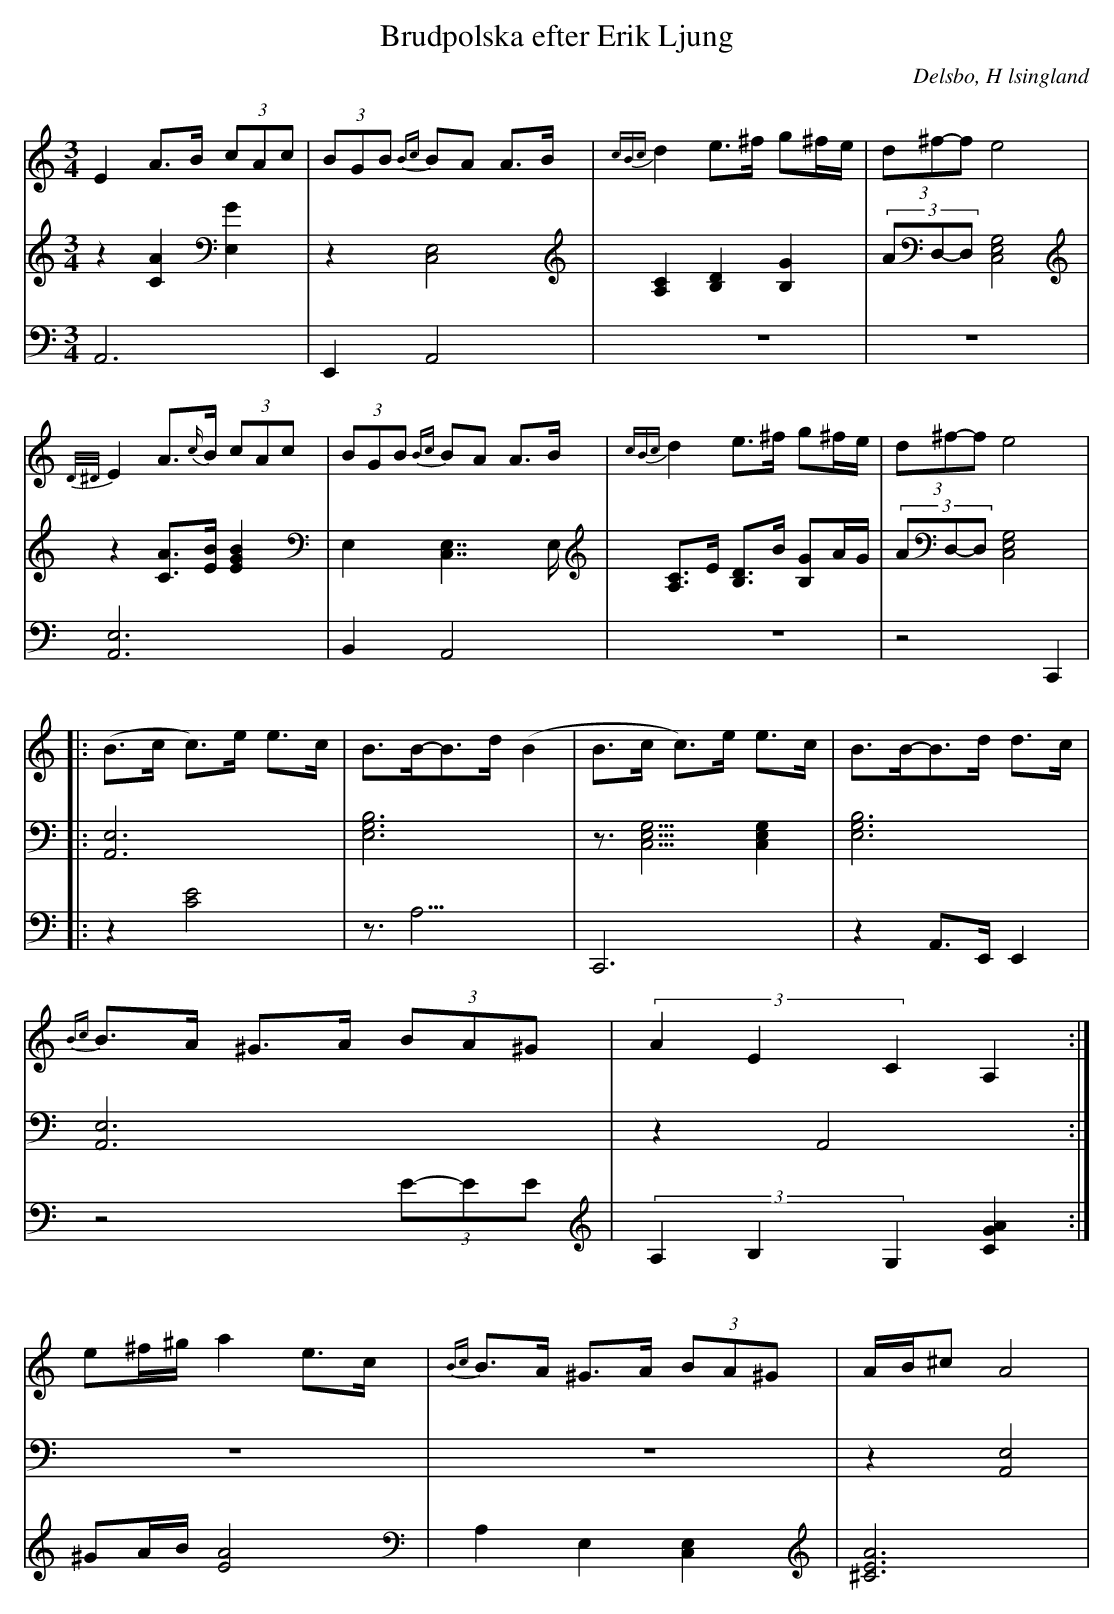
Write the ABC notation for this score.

X:1
T: Brudpolska efter Erik Ljung
Q: 105
O: Delsbo, H lsingland
M: 3/4
L: 1/8
K: Am
V:1
V:2
V:3 =Merge
V:1
E2 A>B (3cAc| (3BGB {Bc}BA A>B|{cBc}d2 e>^f g^f/e/|(3d^f-f e4 |
{D/^D/}E2 A>{c/}B (3cAc| (3BGB {Bc}BA A>B|{cBc}d2 e>^f g^f/e/|(3d^f-f e4 |
|:(B>c c)>e e>c|B>B-B>d (B2|B>c c)>e e>c|B>B-B>d d>c|
{Bc}B>A ^G>A (3BA^G|(3A2E2C2 A,2:|
e^f/^g/ a2 e>c|{Bc}B>A ^G>A (3BA^G|A/B/^c A4|
V:2
z2 [A2C2] [E,2G2]|z2 [C,4E,4]|[A,2C2] [B,2D2] [B,2G2]|(3AD,-D, [E,4G,4C,4]|
z2 [AC]>[BE] [B2E2G2]|E,2 [C,7/2E,7/2]E,/|[A,C]>E [B,D]>B [B,G]A/G/|(3AD,-D, [E,4G,4C,4]|
|:[A,,6E,6]|[E,6G,6B,6]|z3/2[E,5/2G,5/2C,5/2] [E,2G,2C,2]|[E,6G,6B,6]|
[A,,6E,6]|z2 A,,4:|
z6|z6|z2 [A,,4E,4]|
V:3
A,,6|E,,2 A,,4|z6|z6|
[A,,6E,6]|B,,2 A,,4|z6|z4  C,,2|
|:z2 [C4E4]|z3<A,3|C,,6|z2 A,,>E,, E,,2|
z4 (3E-EE|(3A,2B,2G,2 [G2A2C2]:|
^GA/B/ [A4E4]|A,2 E,2 [C,2E,2]|[A6^C6E6]|
